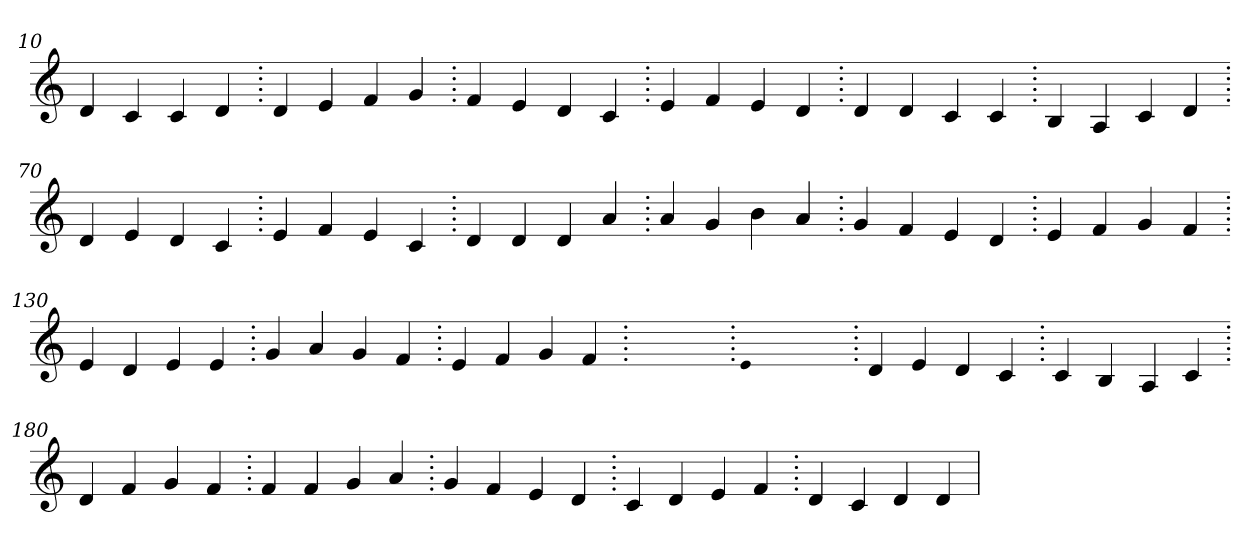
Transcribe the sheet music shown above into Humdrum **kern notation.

**kern
*part1
*staff1
*clefG2
=10.
4d
4c
4c
4d
=20.
4d
4e
4f
4g
=30.
4f
4e
4d
4c
=40.
4e
4f
4e
4d
=50.
4d
4d
4c
4c
=60.
4B
4A
4c
4d
=70.
4d
4e
4d
4c
=80.
4e
4f
4e
4c
=90.
4d
4d
4d
4a
=100.
4a
4g
4b
4a
=110.
4g
4f
4e
4d
=120.
4e
4f
4g
4f
=130.
4e
4d
4e
4e
=140.
4g
4a
4g
4f
=150.
4e
4f
4g
4f
=160.
1ryy
=160.
qqe
1ryy
=160.
4d
4e
4d
4c
=170.
4c
4B
4A
4c
=180.
4d
4f
4g
4f
=190.
4f
4f
4g
4a
=200.
4g
4f
4e
4d
=210.
4c
4d
4e
4f
=220.
4d
4c
4d
4d
=
*-
